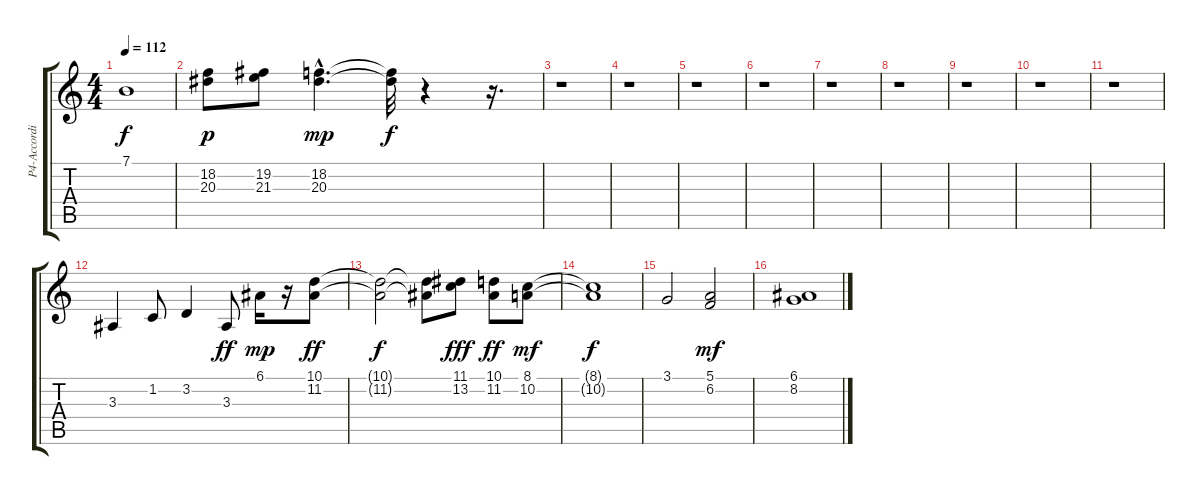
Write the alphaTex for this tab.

\track ("P4-Accordion" "P4-Accordi") {instrument accordion}
\staff {score tabs}
\tuning (E4 B3 G3 D3 A2 E2) {hide}
\ts (4 4)
\tempo 112
\clef g2
\ks c
7.1{t}.1{dy f} |
(18.2 20.3).8{dy p volume 15} (19.2 21.3).8 (18.2{hac} 20.3{hac}).4{d dy mp} (18.2{t} 20.3{t}).32{dy f} r.4 r.16{d} |
r.1 |
r.1 |
r.1 |
r.1 |
r.1 |
r.1 |
r.1 |
r.1 |
r.1 |
3.3.4{volume 13} 1.2.8{volume 11} 3.2.4{volume 12} 3.3.8{dy ff volume 13} 6.1.16{dy mp volume 11} r.16 (10.1 11.2).8{dy ff volume 11} |
(10.1{t} 11.2{t}).2{dy f} (10.1{t} 11.2{t}).8 (11.1 13.2).8{dy fff volume 16} (10.1 11.2).8{dy ff} (8.1 10.2).8{dy mf} |
(8.1{t} 10.2{t}).1{dy f} |
3.1.2{volume 13} (5.1 6.2).2{dy mf} |
(6.1 8.2).1
